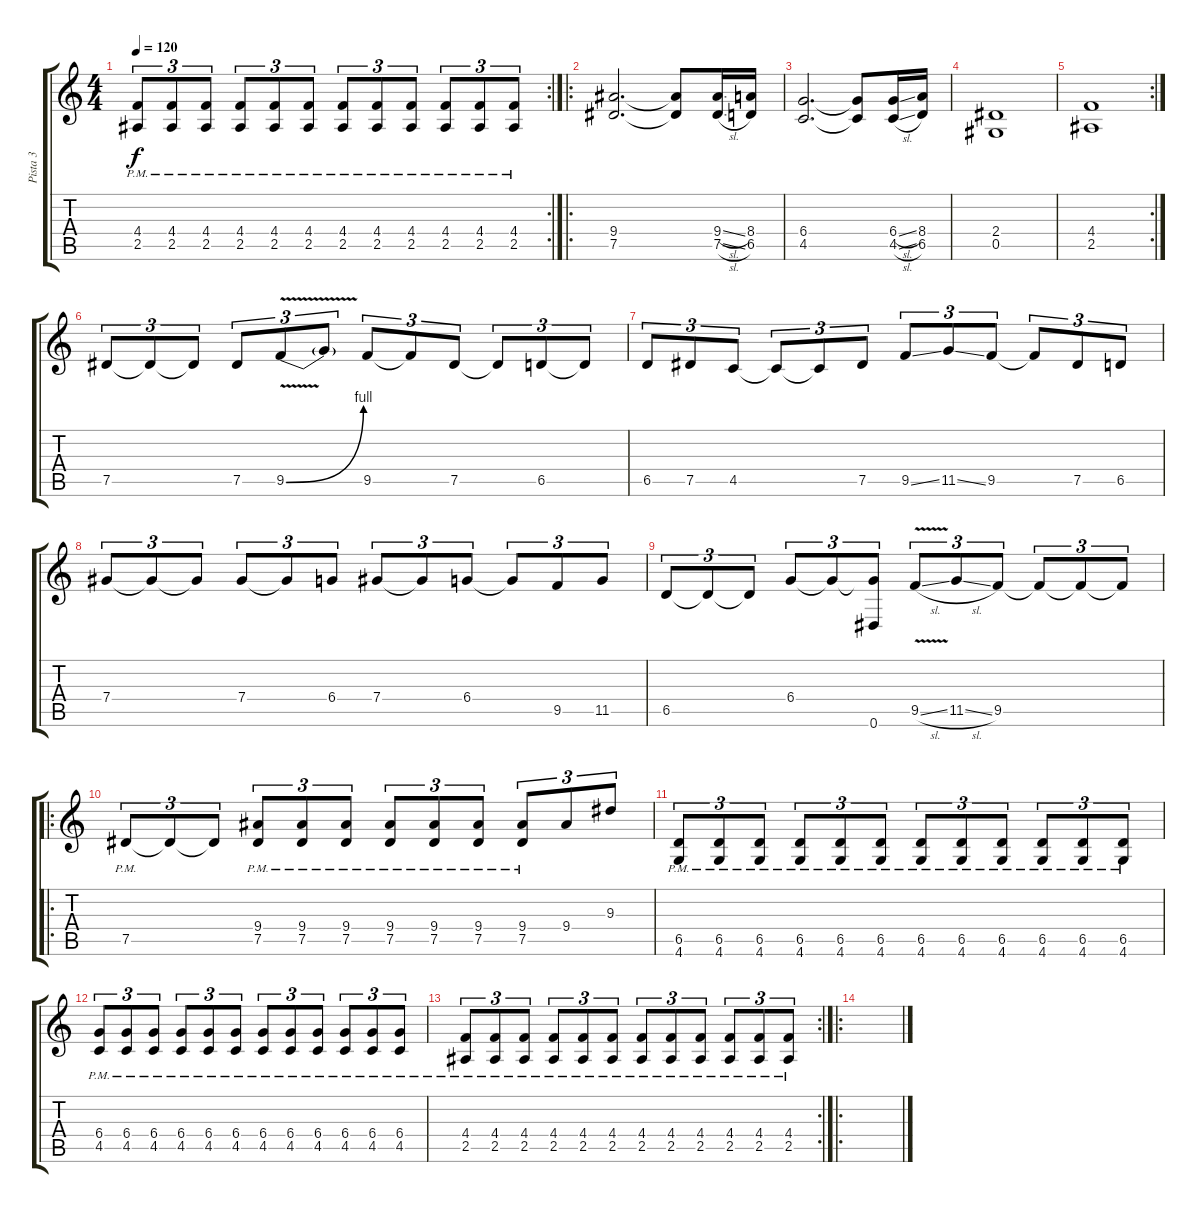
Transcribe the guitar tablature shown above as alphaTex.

\track ("Pista 3" "Pista 3") {instrument distortionguitar}
\staff {score tabs}
\tuning (Eb4 Bb3 Gb3 Db3 Ab2 Eb2) {hide}
\rc 2
\ts (4 4)
\tempo 120
\clef g2
\ks c
(4.4{pm} 2.5{pm}).8{tu (3 2) dy f} (4.4{pm} 2.5{pm}).8{tu (3 2)} (4.4{pm} 2.5{pm}).8{tu (3 2)} (4.4{pm} 2.5{pm}).8{tu (3 2)} (4.4{pm} 2.5{pm}).8{tu (3 2)} (4.4{pm} 2.5{pm}).8{tu (3 2)} (4.4{pm} 2.5{pm}).8{tu (3 2)} (4.4{pm} 2.5{pm}).8{tu (3 2)} (4.4{pm} 2.5{pm}).8{tu (3 2)} (4.4{pm} 2.5{pm}).8{tu (3 2)} (4.4{pm} 2.5{pm}).8{tu (3 2)} (4.4{pm} 2.5{pm}).8{tu (3 2)} |
\ro
(9.4 7.5).2{d} (9.4{t} 7.5{t}).8 (9.4{sl} 7.5{sl}).16 (8.4 6.5).16 |
(6.4 4.5).2{d} (6.4{t} 4.5{t}).8 (6.4{sl} 4.5{sl}).16 (8.4 6.5).16 |
(2.4 0.5).1 |
\rc 2
(4.4 2.5).1 |
7.5.8{tu (3 2)} 7.5{t}.8{tu (3 2)} 7.5{t}.8{tu (3 2)} 7.5.8{tu (3 2)} 9.5{be (bend 0 0 60 4) v}.8{tu (3 2)} 9.5{t}.8{tu (3 2)} 9.5.8{tu (3 2)} 9.5{t}.8{tu (3 2)} 7.5.8{tu (3 2)} 7.5{t}.8{tu (3 2)} 6.5.8{tu (3 2)} 6.5{t}.8{tu (3 2)} |
6.5.8{tu (3 2)} 7.5.8{tu (3 2)} 4.5.8{tu (3 2)} 4.5{t}.8{tu (3 2)} 4.5{t}.8{tu (3 2)} 7.5.8{tu (3 2)} 9.5{ss}.8{tu (3 2)} 11.5{ss}.8{tu (3 2)} 9.5.8{tu (3 2)} 9.5{t}.8{tu (3 2)} 7.5.8{tu (3 2)} 6.5.8{tu (3 2)} |
7.4.8{tu (3 2)} 7.4{t}.8{tu (3 2)} 7.4{t}.8{tu (3 2)} 7.4.8{tu (3 2)} 7.4{t}.8{tu (3 2)} 6.4.8{tu (3 2)} 7.4.8{tu (3 2)} 7.4{t}.8{tu (3 2)} 6.4.8{tu (3 2)} 6.4{t}.8{tu (3 2)} 9.5.8{tu (3 2)} 11.5.8{tu (3 2)} |
6.5.8{tu (3 2)} 6.5{t}.8{tu (3 2)} 6.5{t}.8{tu (3 2)} 6.4.8{tu (3 2)} 6.4{t}.8{tu (3 2)} (6.4{t} 0.6).8{tu (3 2)} 9.5{v sl}.8{tu (3 2)} 11.5{sl}.8{tu (3 2)} 9.5.8{tu (3 2)} 9.5{t}.8{tu (3 2)} 9.5{t}.8{tu (3 2)} 9.5{t}.8{tu (3 2)} |
\ro
7.5{pm}.8{tu (3 2)} 7.5{t}.8{tu (3 2)} 7.5{t}.8{tu (3 2)} (9.4{pm} 7.5{pm}).8{tu (3 2)} (9.4{pm} 7.5{pm}).8{tu (3 2)} (9.4{pm} 7.5{pm}).8{tu (3 2)} (9.4{pm} 7.5{pm}).8{tu (3 2)} (9.4{pm} 7.5{pm}).8{tu (3 2)} (9.4{pm} 7.5{pm}).8{tu (3 2)} (9.4{pm} 7.5{pm}).8{tu (3 2)} 9.4.8{tu (3 2)} 9.3.8{tu (3 2)} |
(6.5{pm} 4.6{pm}).8{tu (3 2)} (6.5{pm} 4.6{pm}).8{tu (3 2)} (6.5{pm} 4.6{pm}).8{tu (3 2)} (6.5{pm} 4.6{pm}).8{tu (3 2)} (6.5{pm} 4.6{pm}).8{tu (3 2)} (6.5{pm} 4.6{pm}).8{tu (3 2)} (6.5{pm} 4.6{pm}).8{tu (3 2)} (6.5{pm} 4.6{pm}).8{tu (3 2)} (6.5{pm} 4.6{pm}).8{tu (3 2)} (6.5{pm} 4.6{pm}).8{tu (3 2)} (6.5{pm} 4.6{pm}).8{tu (3 2)} (6.5{pm} 4.6{pm}).8{tu (3 2)} |
(6.4{pm} 4.5{pm}).8{tu (3 2)} (6.4{pm} 4.5{pm}).8{tu (3 2)} (6.4{pm} 4.5{pm}).8{tu (3 2)} (6.4{pm} 4.5{pm}).8{tu (3 2)} (6.4{pm} 4.5{pm}).8{tu (3 2)} (6.4{pm} 4.5{pm}).8{tu (3 2)} (6.4{pm} 4.5{pm}).8{tu (3 2)} (6.4{pm} 4.5{pm}).8{tu (3 2)} (6.4{pm} 4.5{pm}).8{tu (3 2)} (6.4{pm} 4.5{pm}).8{tu (3 2)} (6.4{pm} 4.5{pm}).8{tu (3 2)} (6.4{pm} 4.5{pm}).8{tu (3 2)} |
\rc 2
(4.4{pm} 2.5{pm}).8{tu (3 2)} (4.4{pm} 2.5{pm}).8{tu (3 2)} (4.4{pm} 2.5{pm}).8{tu (3 2)} (4.4{pm} 2.5{pm}).8{tu (3 2)} (4.4{pm} 2.5{pm}).8{tu (3 2)} (4.4{pm} 2.5{pm}).8{tu (3 2)} (4.4{pm} 2.5{pm}).8{tu (3 2)} (4.4{pm} 2.5{pm}).8{tu (3 2)} (4.4{pm} 2.5{pm}).8{tu (3 2)} (4.4{pm} 2.5{pm}).8{tu (3 2)} (4.4{pm} 2.5{pm}).8{tu (3 2)} (4.4{pm} 2.5{pm}).8{tu (3 2)} |
\ro
